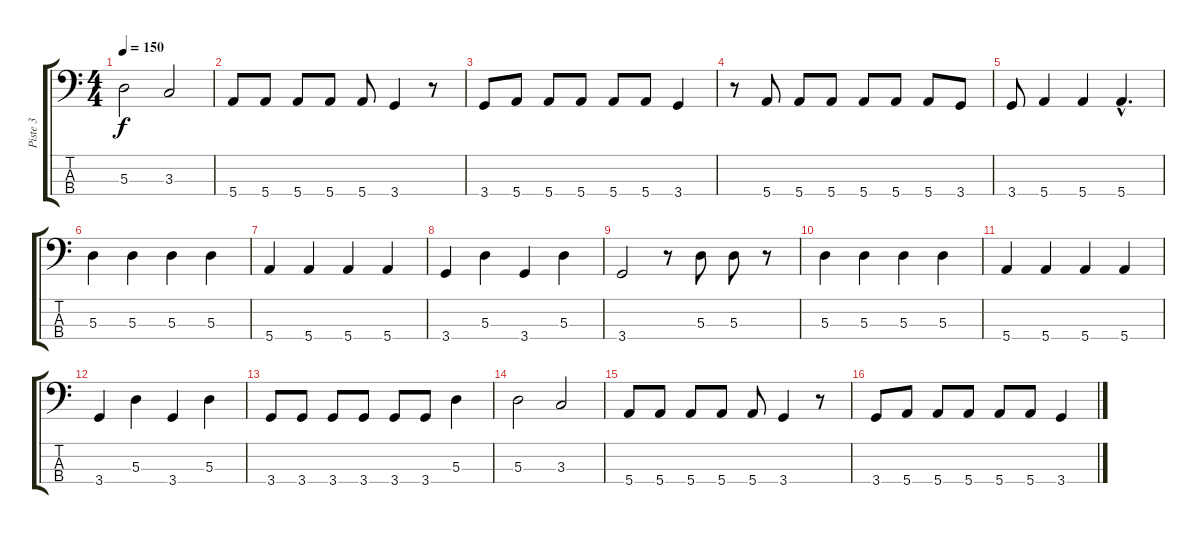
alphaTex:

\track ("Piste 3" "Piste 3") {instrument fretlessbass}
\staff {score tabs}
\tuning (G2 D2 A1 E1) {hide}
\ts (4 4)
\tempo 150
\clef f4
\ks c
5.3.2{dy f} 3.3.2 |
5.4.8 5.4.8 5.4.8 5.4.8 5.4.8 3.4.4 r.8 |
3.4.8 5.4.8 5.4.8 5.4.8 5.4.8 5.4.8 3.4.4 |
r.8 5.4.8 5.4.8 5.4.8 5.4.8 5.4.8 5.4.8 3.4.8 |
3.4.8 5.4.4 5.4.4 5.4{hac}.4{d} |
5.3.4 5.3.4 5.3.4 5.3.4 |
5.4.4 5.4.4 5.4.4 5.4.4 |
3.4.4 5.3.4 3.4.4 5.3.4 |
3.4.2 r.8 5.3.8 5.3.8 r.8 |
5.3.4 5.3.4 5.3.4 5.3.4 |
5.4.4 5.4.4 5.4.4 5.4.4 |
3.4.4 5.3.4 3.4.4 5.3.4 |
3.4.8 3.4.8 3.4.8 3.4.8 3.4.8 3.4.8 5.3.4 |
5.3.2 3.3.2 |
5.4.8 5.4.8 5.4.8 5.4.8 5.4.8 3.4.4 r.8 |
3.4.8 5.4.8 5.4.8 5.4.8 5.4.8 5.4.8 3.4.4
